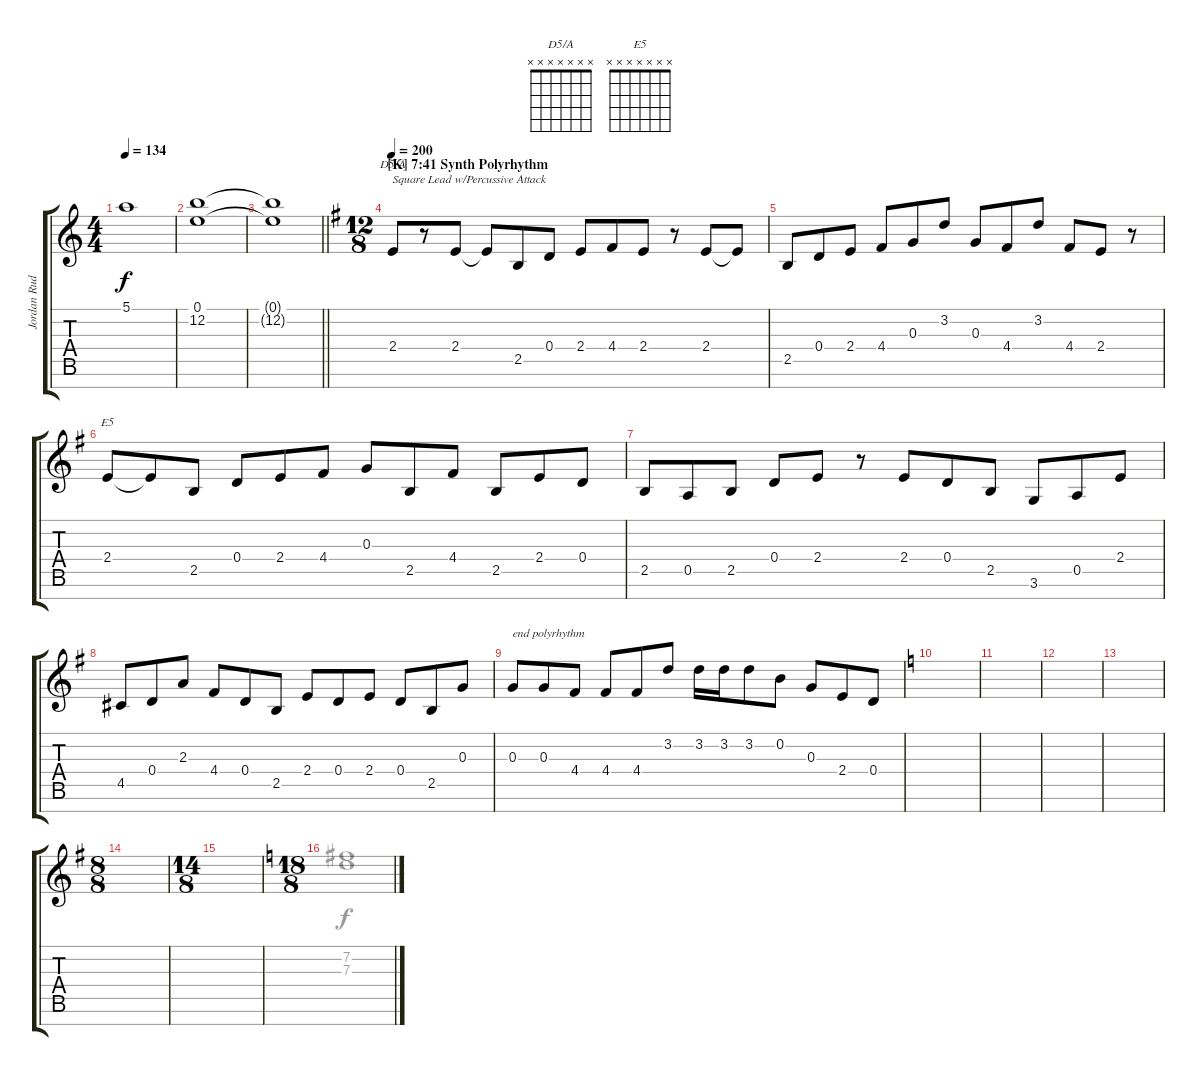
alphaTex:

\track ("Jordan Rudess - Right Hand Effects I" "Jordan Rud") {instrument fx1rain}
\staff {score tabs}
\tuning (E5 B4 G4 D4 A3 E3 B2) {hide}
\chord ("D5/A" x x x x x x x)
\chord ("E5" x x x x x x x)
\voice
\ts (4 4)
\tempo 134
\clef g2
\ks c
5.1{t}.1{dy f} |
(0.1 12.2).1 |
\barLineRight lightlight
(0.1{t} 12.2{t}).1 |
\ts (12 8)
\section ("" "[K] 7:41 Synth Polyrhythm")
\tempo 200
\ks g
2.4.8{ch "D5/A" txt "Square Lead w/Percussive Attack" volume 13 instrument lead3calliope} r.8 2.4.8 2.4{t}.8 2.5.8 0.4.8 2.4.8 4.4.8 2.4.8 r.8 2.4.8 2.4{t}.8 |
2.5.8 0.4.8 2.4.8 4.4.8 0.3.8 3.2.8 0.3.8 4.4.8 3.2.8 4.4.8 2.4.8 r.8 |
2.4.8{ch "E5"} 2.4{t}.8 2.5.8 0.4.8 2.4.8 4.4.8 0.3.8 2.5.8 4.4.8 2.5.8 2.4.8 0.4.8 |
2.5.8 0.5.8 2.5.8 0.4.8 2.4.8 r.8 2.4.8 0.4.8 2.5.8 3.6.8 0.5.8 2.4.8 |
4.5.8 0.4.8 2.3.8 4.4.8 0.4.8 2.5.8 2.4.8 0.4.8 2.4.8 0.4.8 2.5.8 0.3.8 |
0.3.8{txt "end polyrhythm"} 0.3.8 4.4.8 4.4.8 4.4.8 3.2.8 3.2.16 3.2.16 3.2.8 0.2.8 0.3.8 2.4.8 0.4.8 |
\ks c
|
|
|
|
\ts (8 8)
\ks g
|
\ts (14 8)
|
\ts (18 8)
\voice
\clef g2
\ottava regular
\simile none
\ks c
(7.2{t} 7.3{t}).1{dy f} |
|
\barLineRight lightlight
|
\ks g
|
|
|
|
|
|
\ks c
|
|
|
|
\ks g
|
|
